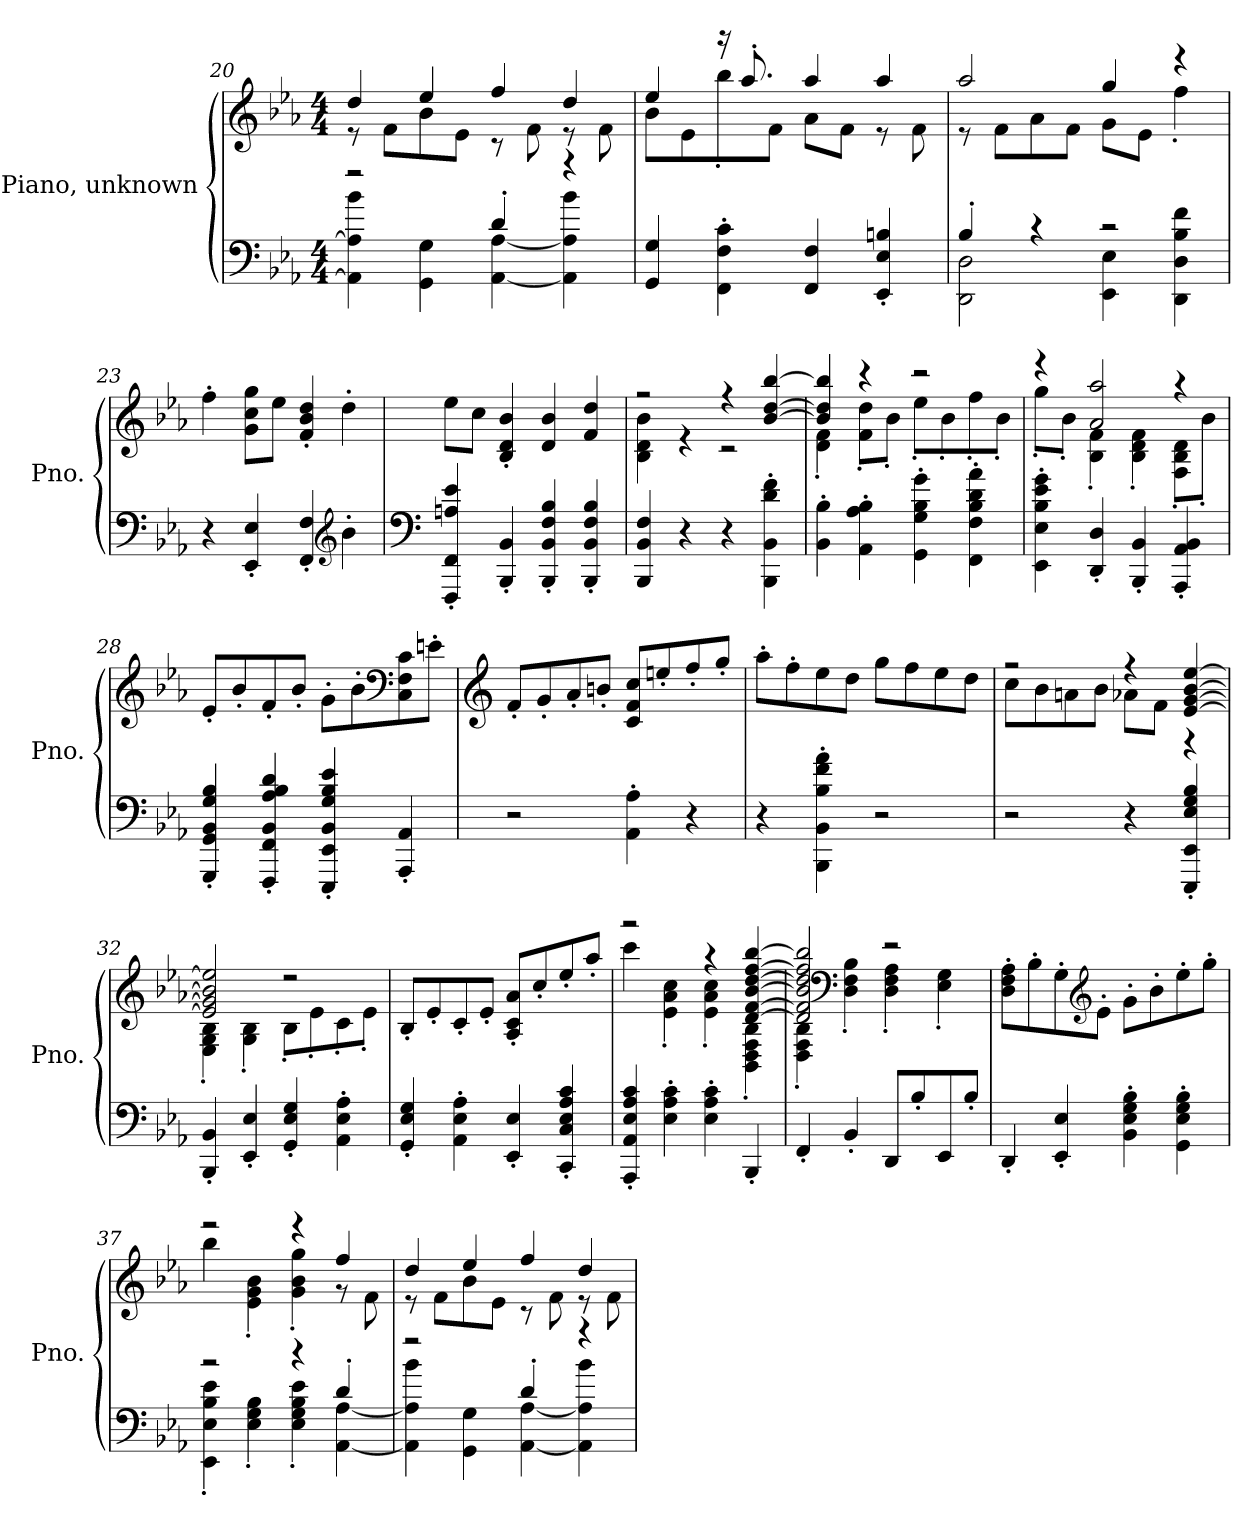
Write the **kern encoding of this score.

**kern	**kern
*part1	*part1
*staff2	*staff1
*I"Piano, unknown	*
*I'Pno.	*
!!LO:LB:g=z
*clefF4	*clefG2
*k[b-e-a-]	*k[b-e-a-]
*M4/4	*M4/4
=20	=20
*^	*^
2r	4AA-\] 4A-\] 4b-\	4dd/	8r
.	.	.	8f\L
.	4GG\ 4G\	4ee-/	8b-\
.	.	.	8e-\J
4d'/	[4AA-\ [4A-\	4ff/	8r
.	.	.	8f\
4r	4AA-\] 4A-\] 4b-\	4dd/	8r
.	.	.	8f\
*v	*v	*	*
=21	=21	=21
4GG/ 4G/	4ee-/	8b-\L
.	.	8e-\
4FF\' 4F\' 4c\'	16r	8bb-'\
.	8.aa-'/	.
.	.	8f\J
4FF/ 4F/	4aa-/	8a-\L
.	.	8f\J
4EE-/' 4E-/' 4Bn/'	4aa-/	8r
.	.	8f\
=22	=22	=22
*^	*	*
4B-'/	2DD\ 2D\	2aa-/	8r
.	.	.	8f\L
4r	.	.	8a-\
.	.	.	8f\J
2r	4EE-\ 4E-\	4gg/	8g\L
.	.	.	8e-\J
.	4DD\ 4D\ 4B-\ 4f\	4r	4ff'\
*v	*v	*	*
*	*v	*v
=23	=23
4r	4ff'\
4EE-/' 4E-/'	8g\ 8cc\ 8gg\L
.	8ee-\J
4FF/' 4F/'	4f/' 4b-/' 4dd/'
*clefG2	*
4b-'\	4dd'\
=24	=24
*clefF4	*
4FFF/' 4FF/' 4An/' 4e-/'	8ee-\L
.	8cc\J
4BBB-/' 4BB-/'	4B-/' 4d/' 4b-/'
4BBB-/' 4BB-/' 4F/' 4B-/'	4d/ 4b-/
4BBB-/' 4BB-/' 4F/' 4B-/'	4f/ 4dd/
!!LO:LB:g=z
=25	=25
*	*^
4BBB-/ 4BB-/ 4F/	2r	4B-\ 4d\ 4b-\
4r	.	4r
4r	4r	2r
4BBB-\' 4BB-\' 4d\' 4f\'	[4b-/ [4dd/ [4bb-/	.
=26	=26	=26
4BB-\' 4B-\'	4b-/] 4dd/] 4bb-/]	4d\' 4f\'
4AA-\' 4A-\' 4B-\'	4r	8f\' 8dd\'L
.	.	8b-'\J
4GG\' 4G\' 4B-\' 4g\'	2r	8ee-'\L
.	.	8b-'\
4FF\' 4F\' 4B-\' 4d\' 4a-\'	.	8ff'\
.	.	8b-'\J
=27	=27	=27
4EE-\' 4E-\' 4B-\' 4e-\' 4g\'	4r	8gg'\L
.	.	8b-'\J
4DD/' 4D/'	2a-/ 2aa-/	4B-\' 4f\'
4BBB-/' 4BB-/'	.	4B-\' 4d\' 4f\'
4AAA-/' 4AA-/' 4BB-/'	4r	8F\' 8B-\' 8d\'L
.	.	8b-'\J
*	*v	*v
=28	=28
4GGG/' 4GG/' 4BB-/' 4G/' 4B-/'	8e-'/L
.	8b-'/
4FFF/' 4FF/' 4BB-/' 4A-/' 4B-/' 4d/'	8f'/
.	8b-'/J
4EEE-/' 4EE-/' 4BB-/' 4G/' 4B-/' 4e-/'	8g'\L
.	8b-'\
*	*clefF4
4AAA-/' 4AA-/'	8C\ 8F\ 8c\
.	8en'\J
=29	=29
*	*clefG2
2r	8f'/L
.	8g'/
.	8a-'/
.	8bn'/J
4AA-\' 4A-\'	8c/ 8f/ 8cc/L
.	8een'/
4r	8ff'/
.	8gg'/J
!!LO:PB:g=z
=30	=30
4r	8aa-'\L
.	8ff'\
4BBB-\' 4BB-\' 4B-\' 4f\' 4a-\'	8ee-\
.	8dd\J
2r	8gg\L
.	8ff\
.	8ee-\
.	8dd\J
=31	=31
*	*^
2r	2r	8cc\L
.	.	8b-\
.	.	8an\
.	.	8b-\J
4r	4r	8a-X\L
.	.	8f\J
4EEE-/' 4EE-/' 4E-/' 4G/' 4B-/'	[4e-/ [4g/ [4b-/ [4ee-/	4r
=32	=32	=32
4BBB-/' 4BB-/'	2e-/] 2g/] 2b-/] 2ee-/]	4E-\' 4G\' 4B-\'
4EE-/' 4E-/'	.	4G\' 4B-\'
4GG/' 4E-/' 4G/'	2r	8B-'\L
.	.	8e-'\
4AA-\' 4E-\' 4A-\'	.	8c'\
.	.	8e-'\J
*	*v	*v
=33	=33
4GG/' 4E-/' 4G/'	8B-'/L
.	8e-'/
4AA-\' 4E-\' 4A-\'	8c'/
.	8e-'/J
4EE-/' 4E-/'	8A-/' 8c/' 8a-/'L
.	8cc'/
4CC/' 4C/' 4E-/' 4A-/' 4c/'	8ee-'/
.	8aa-'/J
=34	=34
*	*^
4AAA-/' 4AA-/' 4E-/' 4A-/' 4c/'	2r	4ccc\
4E-\' 4A-\' 4c\'	.	4e-\' 4a-\' 4cc\'
4E-\' 4A-\' 4c\'	4r	4e-\' 4a-\' 4cc\'
4BBB-'/	[4d/ [4f/ [4b-/ [4dd/ [4ff/ [4bb-/	4BB-\' 4D\' 4F\' 4B-\'
!!LO:LB:g=z	!!
=35	=35	=35
4FF'/	2d/] 2f/] 2b-/] 2dd/] 2ff/] 2bb-/]	4D\' 4F\' 4B-\'
*	*clefF4	*
4BB-'/	.	4D\' 4F\' 4B-\'
8DD/L	2r	4D\' 4F\' 4A-\'
8B-'/	.	.
8EE-/	.	4E-\' 4G\'
8B-'/J	.	.
*	*v	*v
=36	=36
4DD'/	8D\' 8F\' 8A-\'L
.	8B-'\
4EE-/' 4E-/'	8G'\
*	*clefG2
.	8e-'\J
4BB-\' 4E-\' 4G\' 4B-\'	8g'\L
.	8b-'\
4GG\' 4E-\' 4G\' 4B-\'	8ee-'\
.	8gg'\J
=37	=37
*^	*^
2r	4EE-\' 4E-\' 4B-\' 4e-\'	2r	4bb-\
.	4E-\' 4G\' 4B-\'	.	4e-\' 4g\' 4b-\'
4r	4E-\' 4G\' 4B-\' 4e-\'	4r	4g\' 4b-\' 4gg\'
4d'/	[4AA-\ [4A-\	4ff/	8r
.	.	.	8f\
=38	=38	=38	=38
2r	4AA-\] 4A-\] 4b-\	4dd/	8r
.	.	.	8f\L
.	4GG\ 4G\	4ee-/	8b-\
.	.	.	8e-\J
4d'/	[4AA-\ [4A-\	4ff/	8r
.	.	.	8f\
4r	4AA-\] 4A-\] 4b-\	4dd/	8r
.	.	.	8f\
*v	*v	*	*
*	*v	*v
=	=
*-	*-
